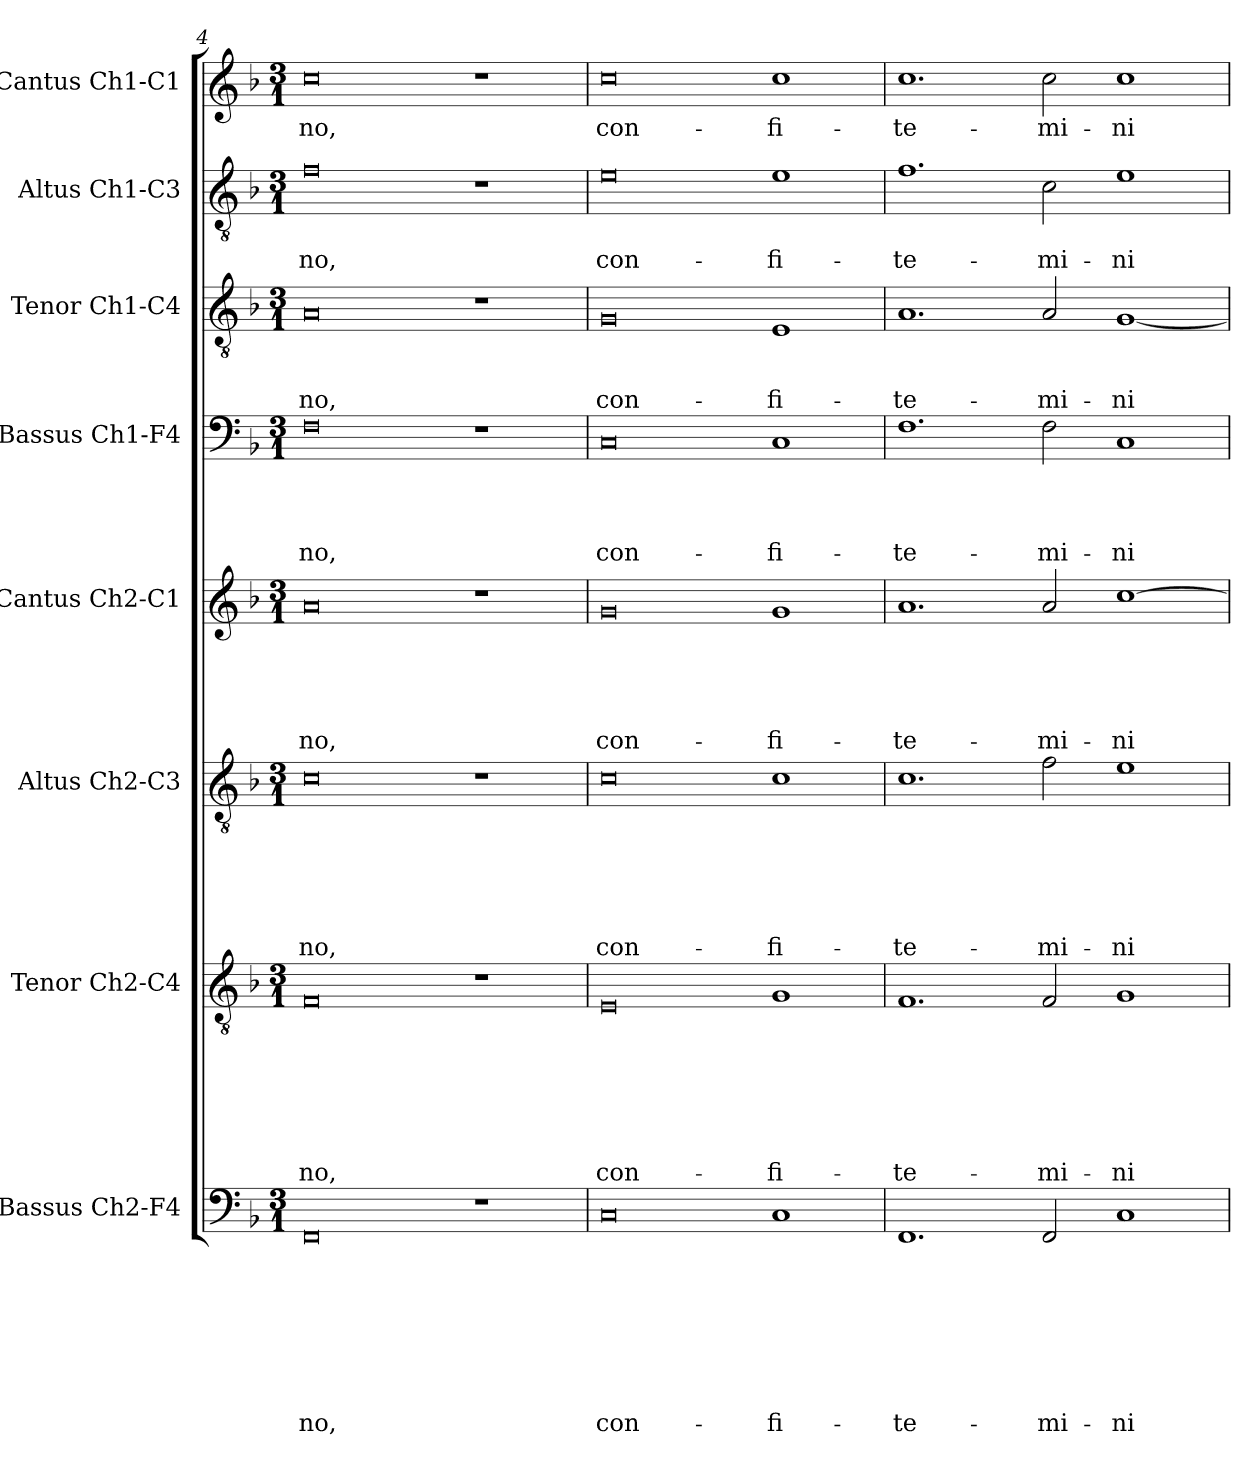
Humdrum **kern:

**kern	**text	**text	**text	**text	**text	**text	**text	**text	**kern	**text	**text	**text	**text	**text	**text	**text	**kern	**text	**text	**text	**text	**text	**text	**kern	**text	**text	**text	**text	**text	**kern	**text	**text	**text	**text	**kern	**text	**text	**text	**kern	**text	**text	**kern	**text
*part8	*part8	*part8	*part8	*part8	*part8	*part8	*part8	*part8	*part7	*part7	*part7	*part7	*part7	*part7	*part7	*part7	*part6	*part6	*part6	*part6	*part6	*part6	*part6	*part5	*part5	*part5	*part5	*part5	*part5	*part4	*part4	*part4	*part4	*part4	*part3	*part3	*part3	*part3	*part2	*part2	*part2	*part1	*part1
*staff8	*staff8	*staff8	*staff8	*staff8	*staff8	*staff8	*staff8	*staff8	*staff7	*staff7	*staff7	*staff7	*staff7	*staff7	*staff7	*staff7	*staff6	*staff6	*staff6	*staff6	*staff6	*staff6	*staff6	*staff5	*staff5	*staff5	*staff5	*staff5	*staff5	*staff4	*staff4	*staff4	*staff4	*staff4	*staff3	*staff3	*staff3	*staff3	*staff2	*staff2	*staff2	*staff1	*staff1
*I"Bassus Ch2-F4	*	*	*	*	*	*	*	*	*I"Tenor Ch2-C4	*	*	*	*	*	*	*	*I"Altus Ch2-C3	*	*	*	*	*	*	*I"Cantus Ch2-C1	*	*	*	*	*	*I"Bassus Ch1-F4	*	*	*	*	*I"Tenor Ch1-C4	*	*	*	*I"Altus Ch1-C3	*	*	*I"Cantus Ch1-C1	*
*I'B2	*	*	*	*	*	*	*	*	*I'T2	*	*	*	*	*	*	*	*I'A2	*	*	*	*	*	*	*I'C2	*	*	*	*	*	*I'B	*	*	*	*	*I'T	*	*	*	*I'A	*	*	*I'C	*
*clefF4	*	*	*	*	*	*	*	*	*clefGv2	*	*	*	*	*	*	*	*clefGv2	*	*	*	*	*	*	*clefG2	*	*	*	*	*	*clefF4	*	*	*	*	*clefGv2	*	*	*	*clefGv2	*	*	*clefG2	*
*k[b-]	*	*	*	*	*	*	*	*	*k[b-]	*	*	*	*	*	*	*	*k[b-]	*	*	*	*	*	*	*k[b-]	*	*	*	*	*	*k[b-]	*	*	*	*	*k[b-]	*	*	*	*k[b-]	*	*	*k[b-]	*
*F:	*	*	*	*	*	*	*	*	*F:	*	*	*	*	*	*	*	*F:	*	*	*	*	*	*	*F:	*	*	*	*	*	*F:	*	*	*	*	*F:	*	*	*	*F:	*	*	*F:	*
*M3/1	*	*	*	*	*	*	*	*	*M3/1	*	*	*	*	*	*	*	*M3/1	*	*	*	*	*	*	*M3/1	*	*	*	*	*	*M3/1	*	*	*	*	*M3/1	*	*	*	*M3/1	*	*	*M3/1	*
=4	=4	=4	=4	=4	=4	=4	=4	=4	=4	=4	=4	=4	=4	=4	=4	=4	=4	=4	=4	=4	=4	=4	=4	=4	=4	=4	=4	=4	=4	=4	=4	=4	=4	=4	=4	=4	=4	=4	=4	=4	=4	=4	=4
!	!	!	!	!	!	!	!	!LO:LY:b	!	!	!	!	!	!	!	!LO:LY:b	!	!	!	!	!	!	!LO:LY:b	!	!	!	!	!	!LO:LY:b	!	!	!	!	!LO:LY:b	!	!	!	!LO:LY:b	!	!	!LO:LY:b	!	!LO:LY:b
0FF	.	.	.	.	.	.	.	-no,	0F	.	.	.	.	.	.	-no,	0c	.	.	.	.	.	-no,	0a	.	.	.	.	-no,	0F	.	.	.	-no,	0A	.	.	-no,	0f	.	-no,	0cc	-no,
1r	.	.	.	.	.	.	.	.	1r	.	.	.	.	.	.	.	1r	.	.	.	.	.	.	1r	.	.	.	.	.	1r	.	.	.	.	1r	.	.	.	1r	.	.	1r	.
=5	=5	=5	=5	=5	=5	=5	=5	=5	=5	=5	=5	=5	=5	=5	=5	=5	=5	=5	=5	=5	=5	=5	=5	=5	=5	=5	=5	=5	=5	=5	=5	=5	=5	=5	=5	=5	=5	=5	=5	=5	=5	=5	=5
!	!	!	!	!	!	!	!	!LO:LY:b	!	!	!	!	!	!	!	!LO:LY:b	!	!	!	!	!	!	!LO:LY:b	!	!	!	!	!	!LO:LY:b	!	!	!	!	!LO:LY:b	!	!	!	!LO:LY:b	!	!	!LO:LY:b	!	!LO:LY:b
0C	.	.	.	.	.	.	.	con-	0E	.	.	.	.	.	.	con-	0c	.	.	.	.	.	con-	0g	.	.	.	.	con-	0C	.	.	.	con-	0G	.	.	con-	0e	.	con-	0cc	con-
!	!	!	!	!	!	!	!	!LO:LY:b	!	!	!	!	!	!	!	!LO:LY:b	!	!	!	!	!	!	!LO:LY:b	!	!	!	!	!	!LO:LY:b	!	!	!	!	!LO:LY:b	!	!	!	!LO:LY:b	!	!	!LO:LY:b	!	!LO:LY:b
1C	.	.	.	.	.	.	.	-fi-	1G	.	.	.	.	.	.	-fi-	1c	.	.	.	.	.	-fi-	1g	.	.	.	.	-fi-	1C	.	.	.	-fi-	1E	.	.	-fi-	1e	.	-fi-	1cc	-fi-
=6	=6	=6	=6	=6	=6	=6	=6	=6	=6	=6	=6	=6	=6	=6	=6	=6	=6	=6	=6	=6	=6	=6	=6	=6	=6	=6	=6	=6	=6	=6	=6	=6	=6	=6	=6	=6	=6	=6	=6	=6	=6	=6	=6
!	!	!	!	!	!	!	!	!LO:LY:b	!	!	!	!	!	!	!	!LO:LY:b	!	!	!	!	!	!	!LO:LY:b	!	!	!	!	!	!LO:LY:b	!	!	!	!	!LO:LY:b	!	!	!	!LO:LY:b	!	!	!LO:LY:b	!	!LO:LY:b
1.FF	.	.	.	.	.	.	.	-te-	1.F	.	.	.	.	.	.	-te-	1.c	.	.	.	.	.	-te-	1.a	.	.	.	.	-te-	1.F	.	.	.	-te-	1.A	.	.	-te-	1.f	.	-te-	1.cc	-te-
!	!	!	!	!	!	!	!	!LO:LY:b	!	!	!	!	!	!	!	!LO:LY:b	!	!	!	!	!	!	!LO:LY:b	!	!	!	!	!	!LO:LY:b	!	!	!	!	!LO:LY:b	!	!	!	!LO:LY:b	!	!	!LO:LY:b	!	!LO:LY:b
2FF/	.	.	.	.	.	.	.	-mi-	2F/	.	.	.	.	.	.	-mi-	2f\	.	.	.	.	.	-mi-	2a/	.	.	.	.	-mi-	2F\	.	.	.	-mi-	2A/	.	.	-mi-	2c\	.	-mi-	2cc\	-mi-
!	!	!	!	!	!	!	!	!LO:LY:b	!	!	!	!	!	!	!	!LO:LY:b	!	!	!	!	!	!	!LO:LY:b	!	!	!	!	!	!LO:LY:b	!	!	!	!	!LO:LY:b	!	!	!	!LO:LY:b	!	!	!LO:LY:b	!	!LO:LY:b
1C	.	.	.	.	.	.	.	-ni	1G	.	.	.	.	.	.	-ni	1e	.	.	.	.	.	-ni	[1cc	.	.	.	.	-ni	1C	.	.	.	-ni	[1G	.	.	-ni	1e	.	-ni	1cc	-ni
=	=	=	=	=	=	=	=	=	=	=	=	=	=	=	=	=	=	=	=	=	=	=	=	=	=	=	=	=	=	=	=	=	=	=	=	=	=	=	=	=	=	=	=
*-	*-	*-	*-	*-	*-	*-	*-	*-	*-	*-	*-	*-	*-	*-	*-	*-	*-	*-	*-	*-	*-	*-	*-	*-	*-	*-	*-	*-	*-	*-	*-	*-	*-	*-	*-	*-	*-	*-	*-	*-	*-	*-	*-
